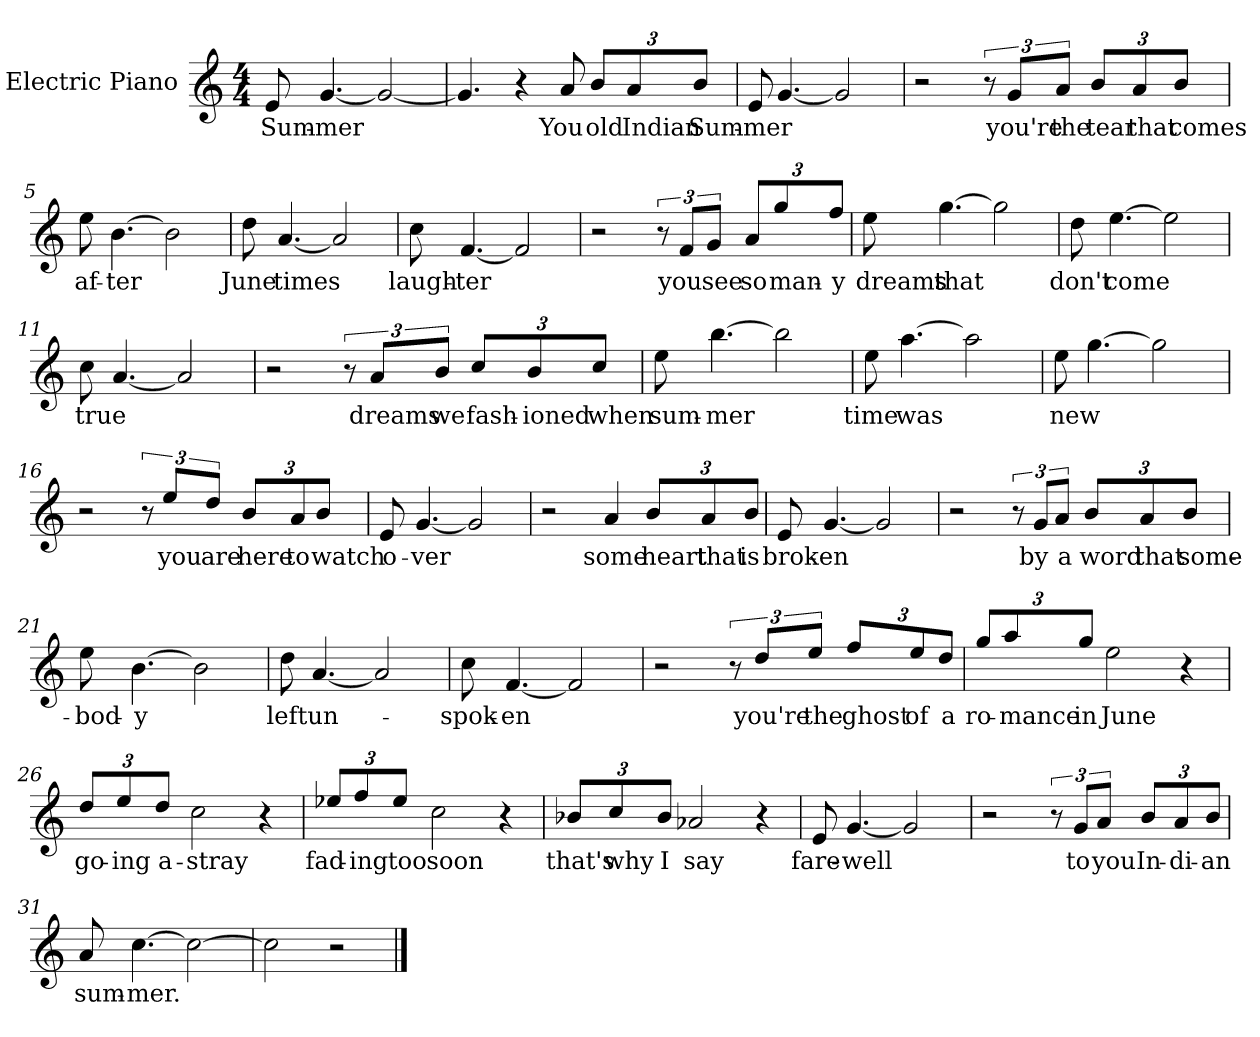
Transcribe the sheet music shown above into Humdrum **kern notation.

**kern	**text
*part1	*part1
*staff1	*staff1
*I"Electric Piano	*
*I'E.Pno	*
*clefG2	*
*k[]	*
*C:	*
*M4/4	*
=1	=1
8e/	Sum-
[4.g/	-mer
2g/_	.
=2	=2
4.g/]	.
4r	.
8a/	You
*Xbrackettup	*
12b/L	old
12a/	Indian
12b/J	Sum-
=3	=3
8e/	-mer
[4.g/	.
2g/]	.
=4	=4
2r	.
*brackettup	*
12r	.
12g/L	you're
12a/J	the
*Xbrackettup	*
12b/L	tear
12a/	that
12b/J	comes
!!LO:LB:g=z
=5	=5
8ee\	af-
[4.b\	-ter
2b\]	.
=6	=6
8dd\	June
[4.a/	times
2a/]	.
=7	=7
8cc\	laugh-
[4.f/	-ter
2f/]	.
=8	=8
2r	.
*brackettup	*
12r	.
12f/L	you
12g/J	see
*Xbrackettup	*
12a/L	so
12gg/	man-
12ff/J	-y
!!LO:LB:g=z
=9	=9
8ee\	dreams
[4.gg\	that
2gg\]	.
=10	=10
8dd\	don't
[4.ee\	come
2ee\]	.
=11	=11
8cc\	true
[4.a/	.
2a/]	.
=12	=12
2r	.
*brackettup	*
12r	.
12a/L	dreams
12b/J	we
*Xbrackettup	*
12cc/L	fash-
12b/	-ioned
12cc/J	when
!!LO:LB:g=z
=13	=13
8ee\	sum-
[4.bb\	-mer
2bb\]	.
=14	=14
8ee\	time
[4.aa\	was
2aa\]	.
=15	=15
8ee\	new
[4.gg\	.
2gg\]	.
=16	=16
2r	.
*brackettup	*
12r	.
12ee/L	you
12dd/J	are
*Xbrackettup	*
12b/L	here
12a/	to
12b/J	watch
!!LO:LB:g=z
=17	=17
8e/	o-
[4.g/	-ver
2g/]	.
=18	=18
2r	.
4a/	some
12b/L	heart
12a/	that
12b/J	is
=19	=19
8e/	brok-
[4.g/	-en
2g/]	.
=20	=20
2r	.
*brackettup	*
12r	.
12g/L	by
12a/J	a
*Xbrackettup	*
12b/L	word
12a/	that
12b/J	some-
!!LO:LB:g=z
=21	=21
8ee\	-bod-
[4.b\	-y
2b\]	.
=22	=22
8dd\	left
[4.a/	un-
2a/]	.
=23	=23
8cc\	-spok-
[4.f/	-en
2f/]	.
=24	=24
2r	.
*brackettup	*
12r	.
12dd/L	you're
12ee/J	the
*Xbrackettup	*
12ff/L	ghost
12ee/	of
12dd/J	a
!!LO:LB:g=z
=25	=25
12gg/L	ro-
12aa/	-mance
12gg/J	in
2ee\	June
4r	.
=26	=26
12dd/L	go-
12ee/	-ing
12dd/J	a-
2cc\	-stray
4r	.
=27	=27
12ee-X/L	fad-
12ff/	-ing
12ee-/J	too
2cc\	soon
4r	.
=28	=28
12b-X/L	that's
12cc/	why
12b-/J	I
2a-X/	say
4r	.
!!LO:LB:g=z
=29	=29
8e/	fare-
[4.g/	-well
2g/]	.
=30	=30
2r	.
*brackettup	*
12r	.
12g/L	to
12a/J	you
*Xbrackettup	*
12b/L	In-
12a/	-di-
12b/J	-an
=31	=31
8a/	sum-
[4.cc\	-mer.
2cc\_	.
=32	=32
2cc\]	.
2r	.
==	==
*-	*-
